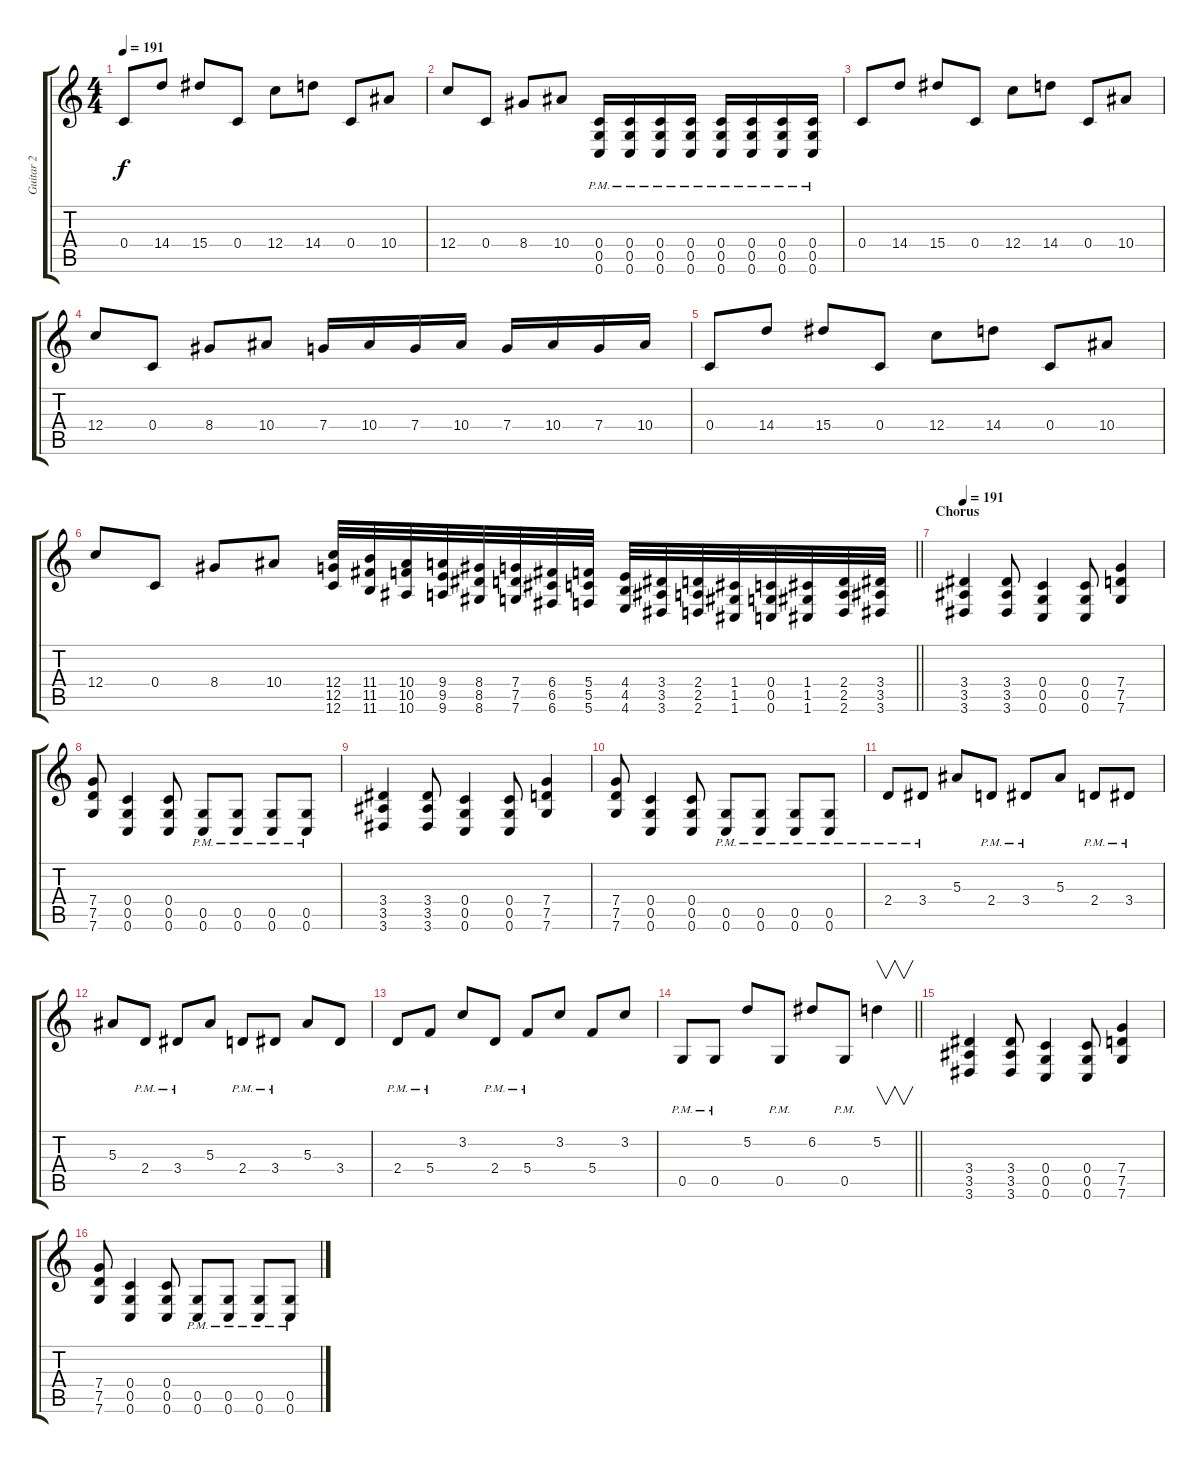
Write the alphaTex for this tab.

\track ("Guitar 2" "Guitar 2") {instrument distortionguitar}
\staff {score tabs}
\tuning (D4 A3 F3 C3 G2 C2) {hide}
\ts (4 4)
\tempo 191
\clef g2
\ks c
0.4.8{dy f} 14.4.8 15.4.8 0.4.8 12.4.8 14.4.8 0.4.8 10.4.8 |
12.4.8 0.4.8 8.4.8 10.4.8 (0.4 0.5 0.6{pm}).16 (0.4 0.5 0.6{pm}).16 (0.4 0.5 0.6{pm}).16 (0.4 0.5 0.6{pm}).16 (0.4 0.5 0.6{pm}).16 (0.4 0.5 0.6{pm}).16 (0.4 0.5 0.6{pm}).16 (0.4 0.5 0.6{pm}).16 |
0.4.8 14.4.8 15.4.8 0.4.8 12.4.8 14.4.8 0.4.8 10.4.8 |
12.4.8 0.4.8 8.4.8 10.4.8 7.4.16 10.4.16 7.4.16 10.4.16 7.4.16 10.4.16 7.4.16 10.4.16 |
0.4.8 14.4.8 15.4.8 0.4.8 12.4.8 14.4.8 0.4.8 10.4.8 |
\barLineRight lightlight
12.4.8 0.4.8 8.4.8 10.4.8 (12.4 12.5 12.6).32 (11.4 11.5 11.6).32 (10.4 10.5 10.6).32 (9.4 9.5 9.6).32 (8.4 8.5 8.6).32 (7.4 7.5 7.6).32 (6.4 6.5 6.6).32 (5.4 5.5 5.6).32 (4.4 4.5 4.6).32 (3.4 3.5 3.6).32 (2.4 2.5 2.6).32 (1.4 1.5 1.6).32 (0.4 0.5 0.6).32 (1.4 1.5 1.6).32 (2.4 2.5 2.6).32 (3.4 3.5 3.6).32 |
\section ("" "Chorus")
\tempo 191
(3.4 3.5 3.6).4 (3.4 3.5 3.6).8 (0.4 0.5 0.6).4 (0.4 0.5 0.6).8 (7.4 7.5 7.6).4 |
(7.4 7.5 7.6).8 (0.4 0.5 0.6).4 (0.4 0.5 0.6).8 (0.5{pm} 0.6{pm}).8 (0.5{pm} 0.6{pm}).8 (0.5{pm} 0.6{pm}).8 (0.5{pm} 0.6{pm}).8 |
(3.4 3.5 3.6).4 (3.4 3.5 3.6).8 (0.4 0.5 0.6).4 (0.4 0.5 0.6).8 (7.4 7.5 7.6).4 |
(7.4 7.5 7.6).8 (0.4 0.5 0.6).4 (0.4 0.5 0.6).8 (0.5{pm} 0.6{pm}).8 (0.5{pm} 0.6{pm}).8 (0.5{pm} 0.6{pm}).8 (0.5{pm} 0.6{pm}).8 |
2.4{pm}.8 3.4{pm}.8 5.3.8 2.4{pm}.8 3.4{pm}.8 5.3.8 2.4{pm}.8 3.4{pm}.8 |
5.3.8 2.4{pm}.8 3.4{pm}.8 5.3.8 2.4{pm}.8 3.4{pm}.8 5.3.8 3.4.8 |
2.4{pm}.8 5.4{pm}.8 3.2.8 2.4{pm}.8 5.4{pm}.8 3.2.8 5.4.8 3.2.8 |
\barLineRight lightlight
0.5{pm}.8 0.5{pm}.8 5.2.8 0.5{pm}.8 6.2.8 0.5{pm}.8 5.2.4{v} |
(3.4 3.5 3.6).4 (3.4 3.5 3.6).8 (0.4 0.5 0.6).4 (0.4 0.5 0.6).8 (7.4 7.5 7.6).4 |
(7.4 7.5 7.6).8 (0.4 0.5 0.6).4 (0.4 0.5 0.6).8 (0.5{pm} 0.6{pm}).8 (0.5{pm} 0.6{pm}).8 (0.5{pm} 0.6{pm}).8 (0.5{pm} 0.6{pm}).8
